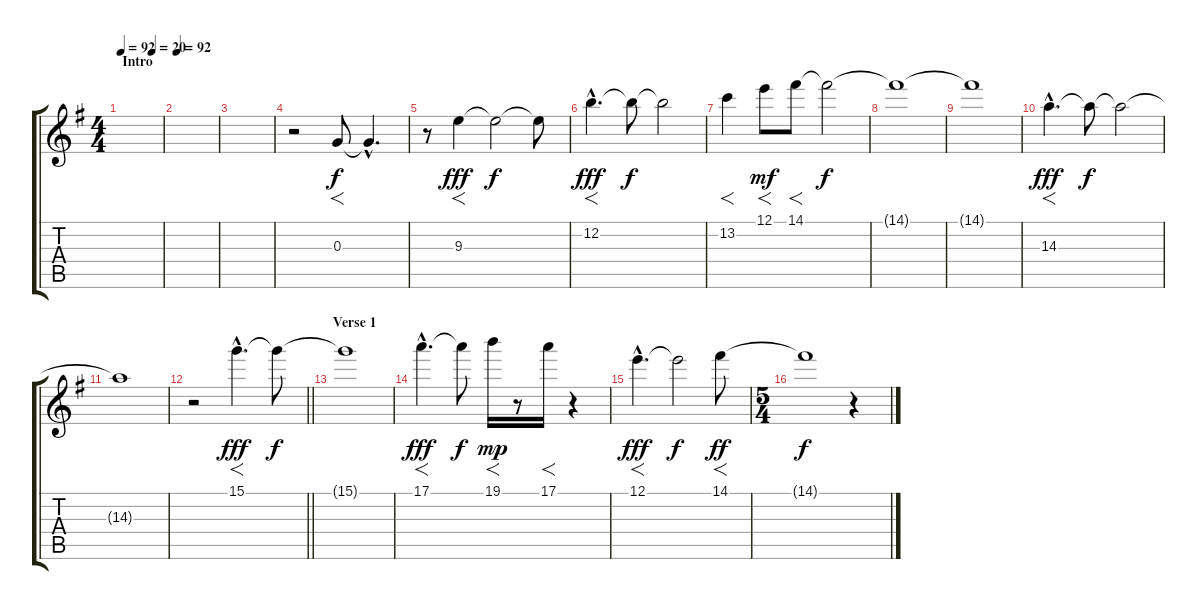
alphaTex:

\track "" {instrument acousticguitarsteel}
\staff {score tabs}
\tuning (E4 B3 G3 D3 A2 E2) {hide}
\ts (4 4)
\section ("" "Intro")
\tempo 92
\tempo (20 0.75)
\tempo 92
\clef g2
\ks g
|
\tempo 92
|
|
r.2{volume 16} 0.3.8{f} 0.3{hac t}.4{d dy f} |
r.8{volume 16} 9.3.4{f dy fff} 9.3{t}.2{dy f} 9.3{t}.8 |
12.2{hac}.4{f d dy fff volume 16} 12.2{t}.8{dy f} 12.2{t}.2 |
13.2.4{f volume 16} 12.1.8{f dy mf} 14.1.8{f} 14.1{t}.2{dy f} |
14.1{t}.1 |
14.1{t}.1 |
14.3{hac}.4{f d dy fff volume 16} 14.3{t}.8{dy f} 14.3{t}.2 |
14.3{t}.1 |
\barLineRight lightlight
r.2{volume 16} 15.1{hac}.4{f d dy fff} 15.1{t}.8{dy f} |
\section ("" "Verse 1")
15.1{t}.1 |
17.1{hac}.4{f d dy fff volume 16} 17.1{t}.8{dy f} 19.1.16{f dy mp} r.8 17.1.16{f} r.4 |
12.1{hac}.4{f d dy fff volume 16} 12.1{t}.2{dy f} 14.1.8{f dy ff} |
\ts (5 4)
14.1{t}.1{dy f volume 16} r.4
